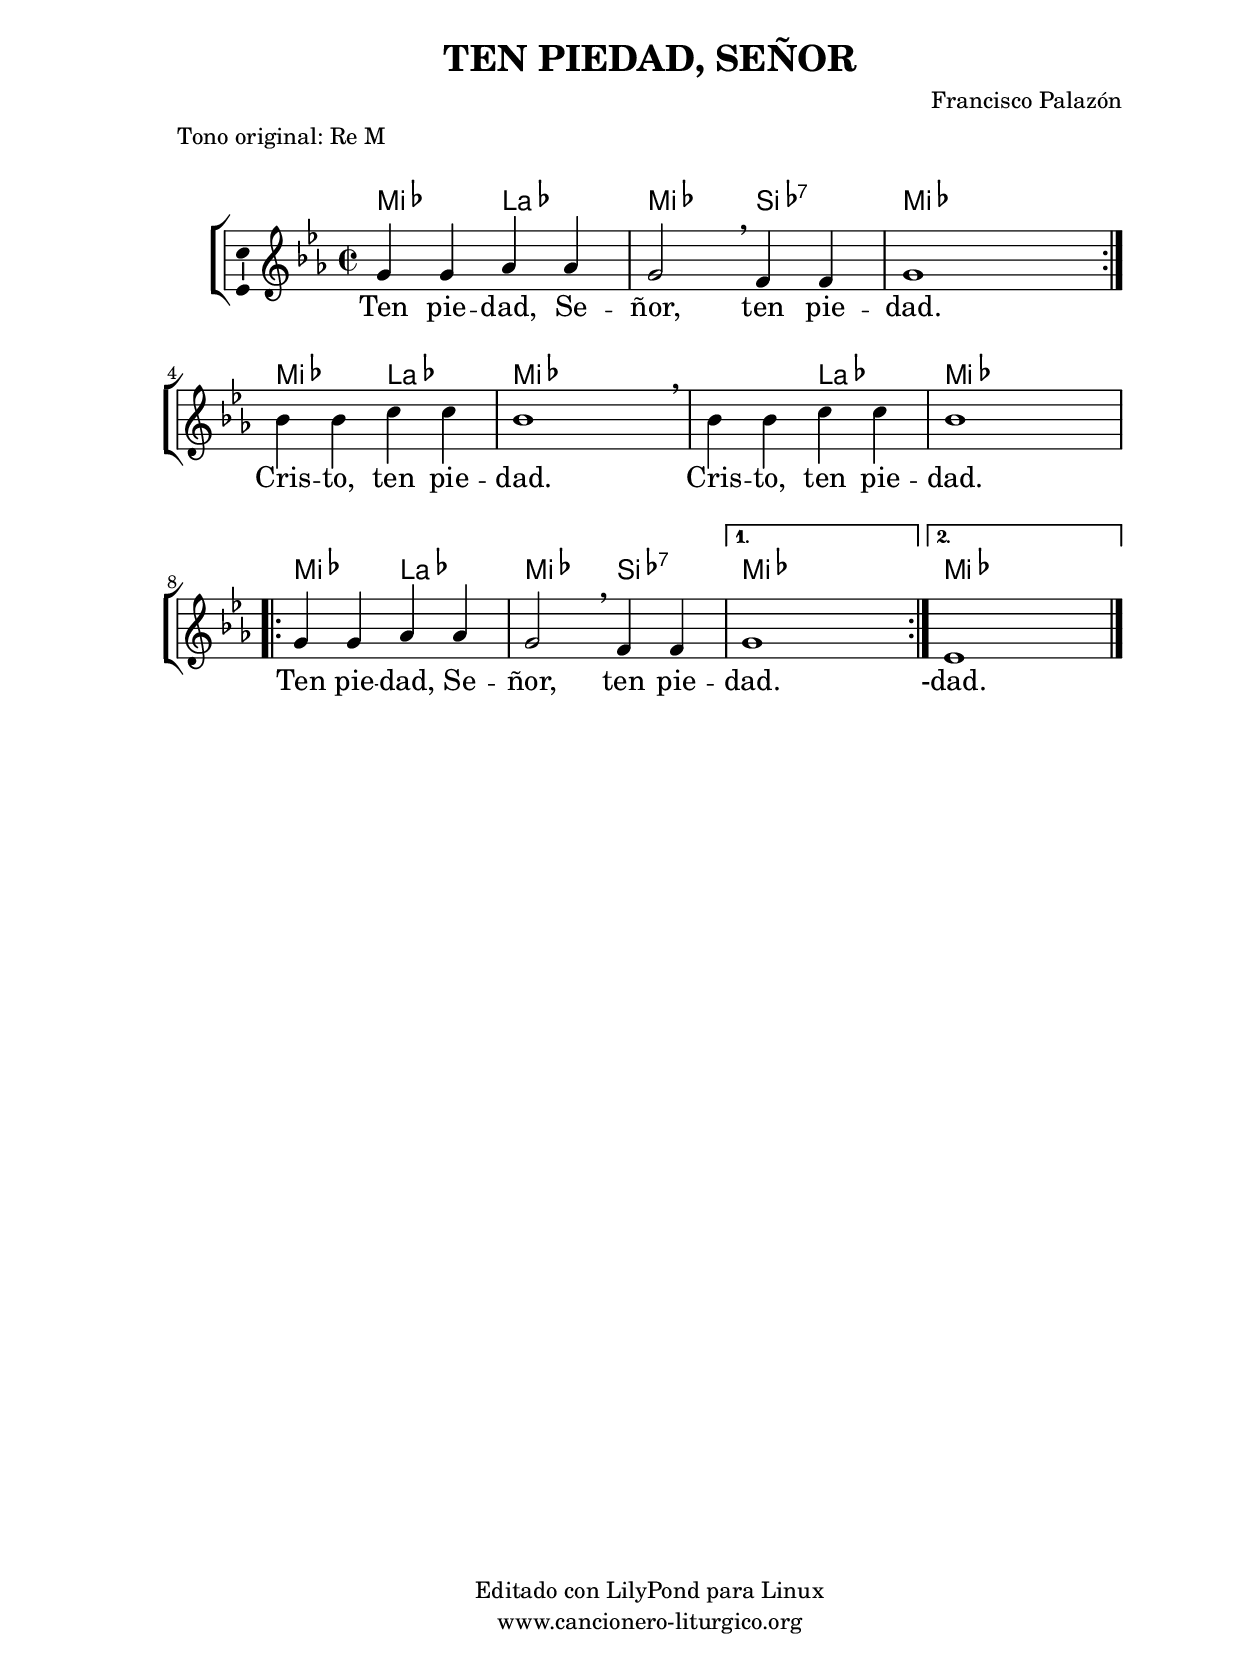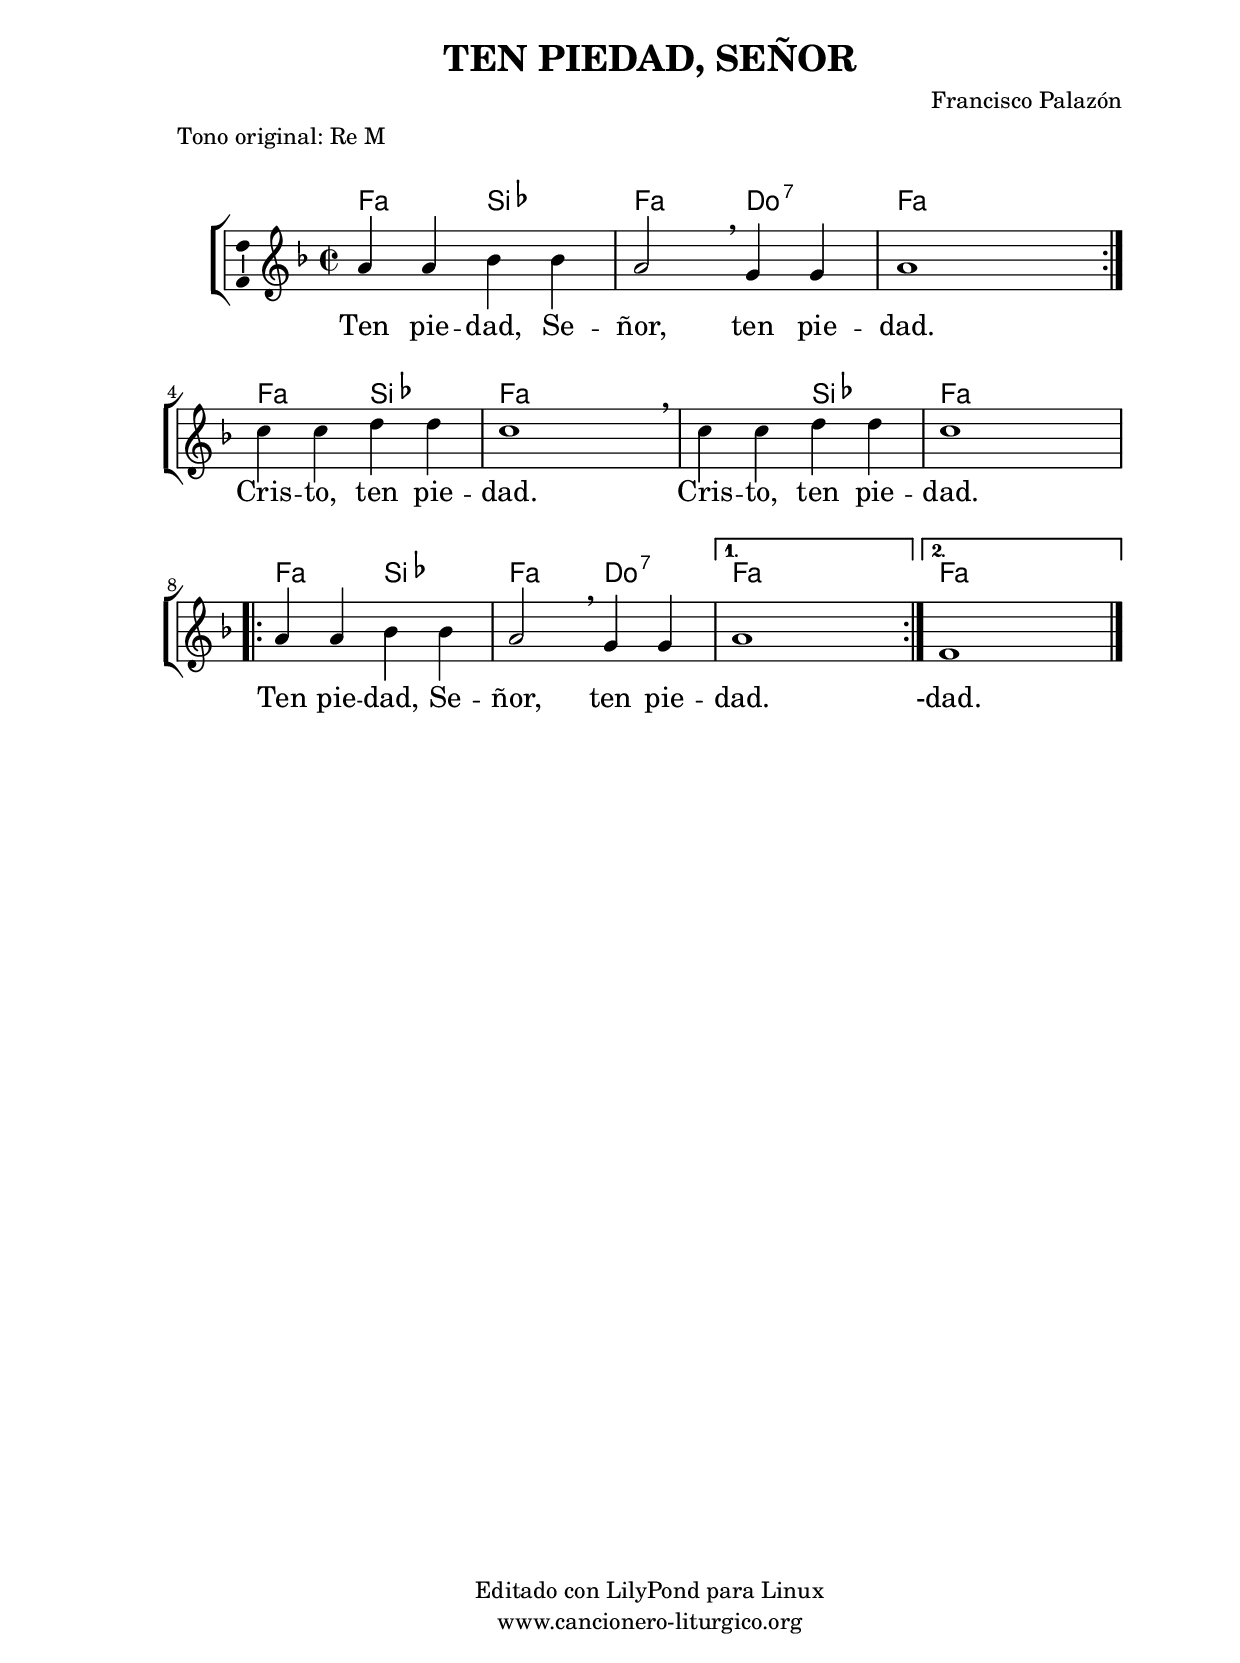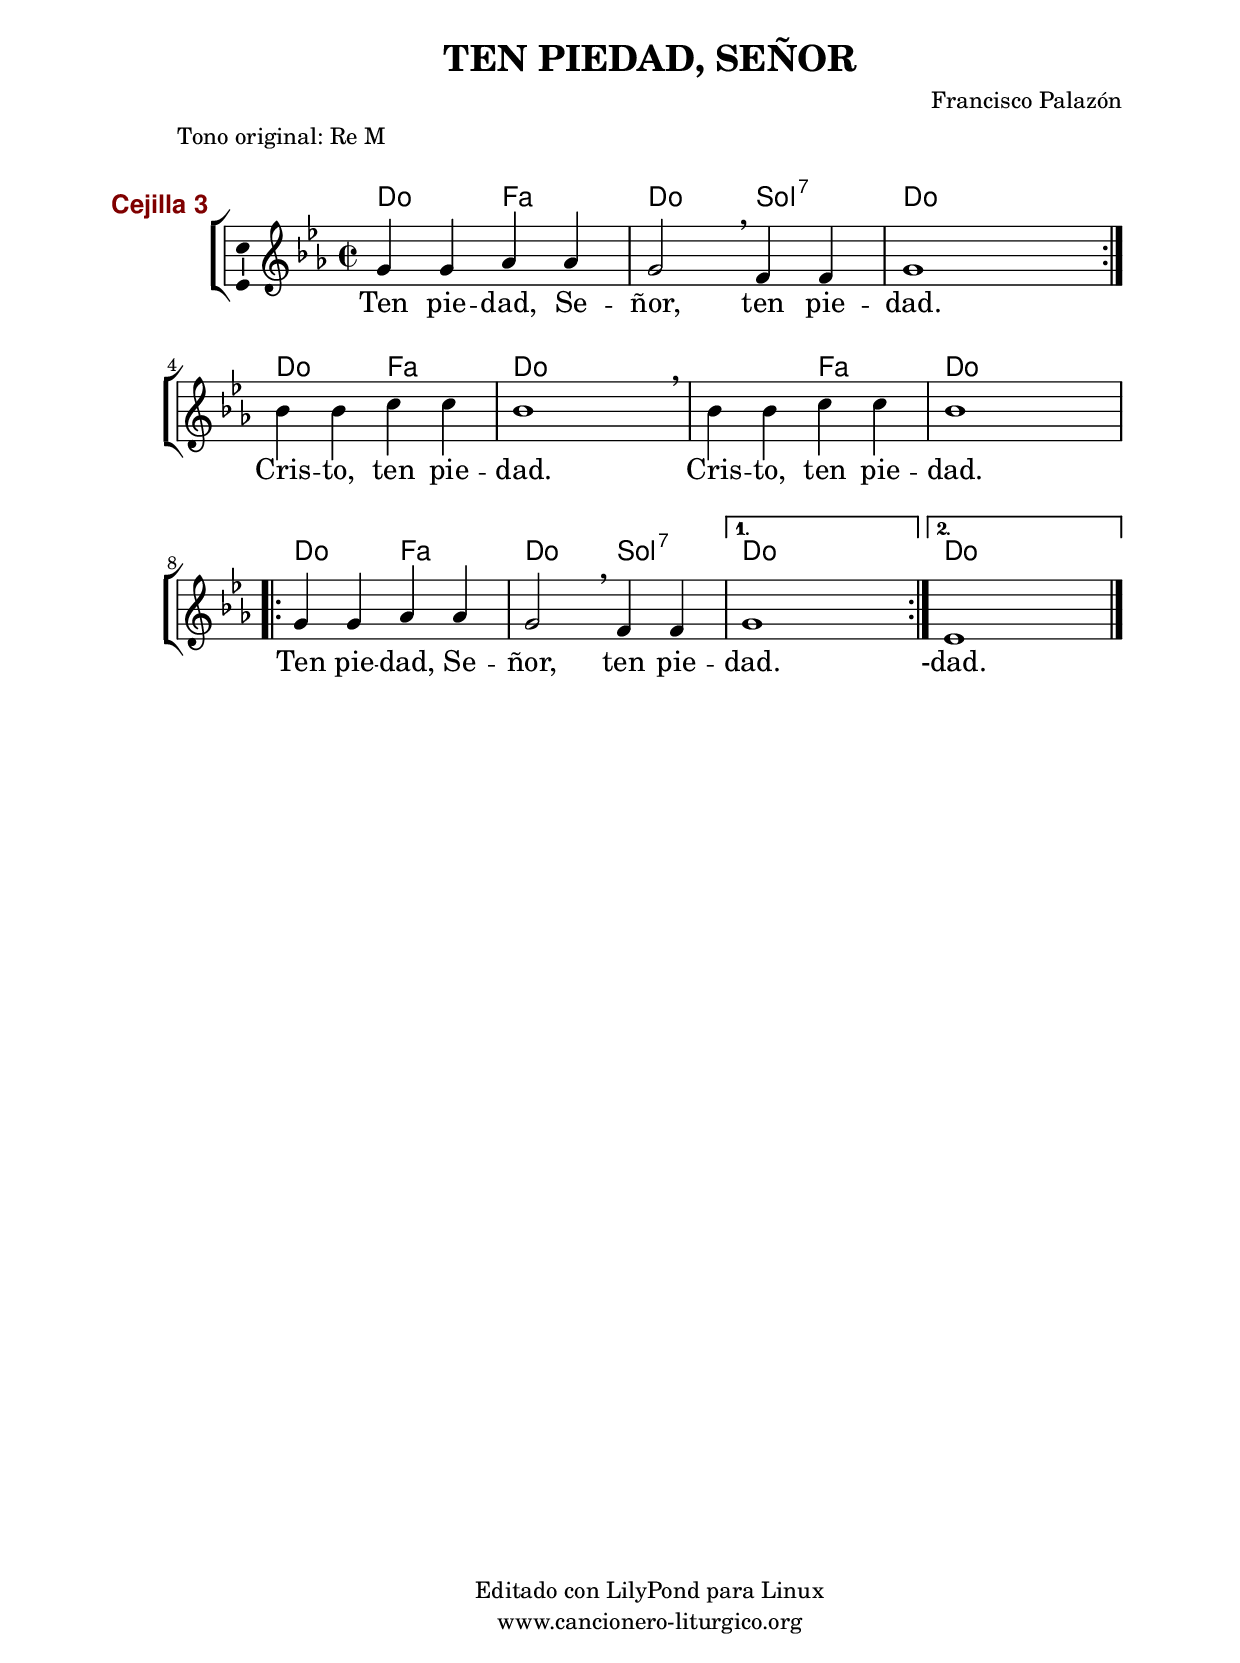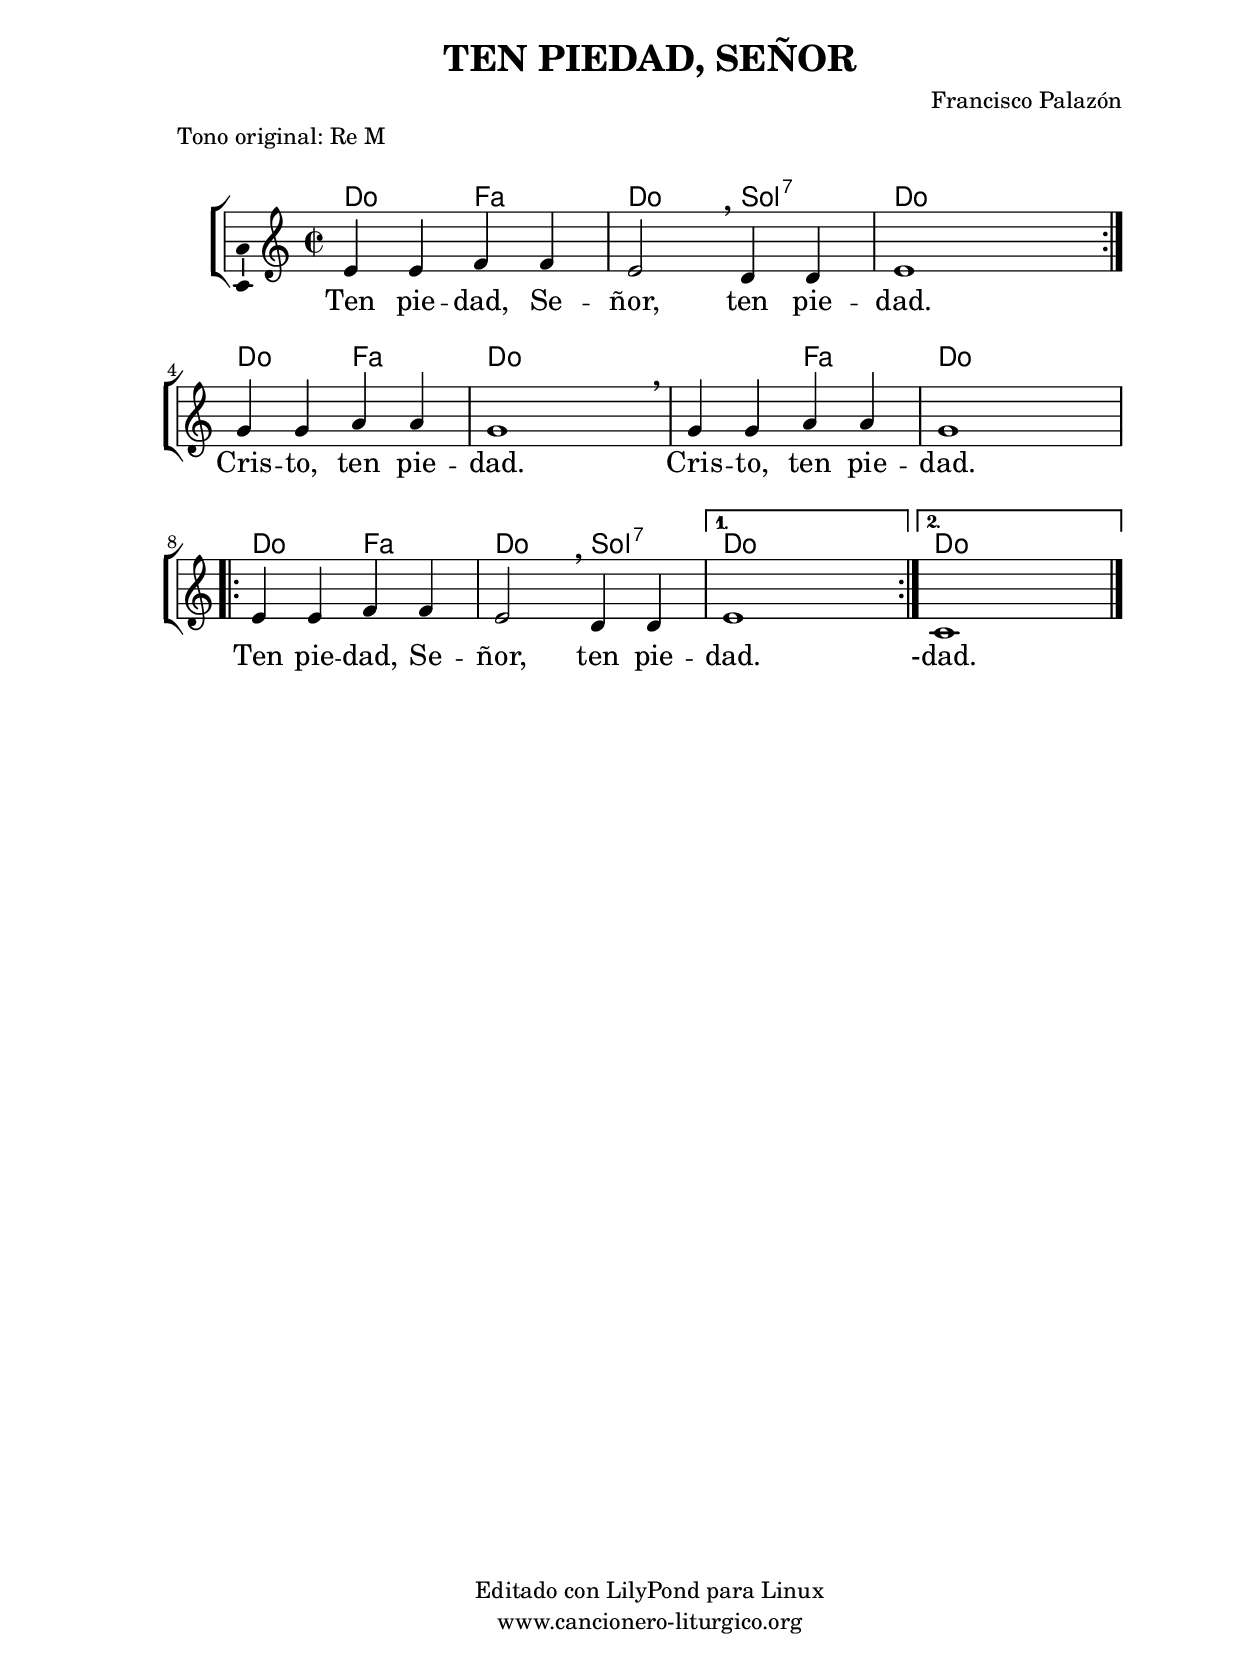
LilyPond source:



%versión de lilypond para la que se ha escrito esta partitura:
\version "2.16.0"

	%Tamaño papel
	#(set-default-paper-size "a4")
	%Tamaño partitura
	#(set-global-staff-size 20)
	%No responde al pulsar sobre una nota
	#(ly:set-option 'point-and-click #f)

%parámetros del encabezamiento:
\header {
	title = "TEN PIEDAD, SEÑOR"
	subtitle = ""
	composer = "Francisco Palazón"
	poet = "" %Tomado del Libro del Organista, vol 8 (Ordinario de la Misa)
	meter = "Tono original: Re M"
	arranger = ""
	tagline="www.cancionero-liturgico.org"
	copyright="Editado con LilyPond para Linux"
	tiempo = ""
	usos = "Kyrie"
	letra = ""
	}

%parámetros asociados al papel:
\paper  {
	oddHeaderMarkup = \markup {\fill-line { \on-the-fly #not-first-page \fromproperty #'header:title \on-the-fly #not-first-page \fromproperty #'header:composer }}
	evenHeaderMarkup = \markup {\fill-line { \fromproperty #'header:composer \fromproperty #'header:title }}
	#(set-paper-size "a4")
	print-page-number = ##f
	first-page-number = 1
	print-first-page-number = ##f
%	head-separation = 3.0 \cm
	top-margin = 2.0 \cm
	bottom-margin = 0.5\cm
%%%	bottom-margin = -3.5\cm
	left-margin = 3.0 \cm
	line-width = 16.0 \cm 
	indent = 8\mm
	interscoreline = 2.\mm
	between-system-space = 15\mm
%	para que las partituras no llenen la hoja:
	ragged-bottom = ##t
%	idem para la última hoja:
	ragged-last-bottom = ##f
%	para que las partituras llenen el ancho del papel:
	ragged-last = ##f
	after-title-space = 2.5 \cm
%page-count=1
%system-count=8

	%Flexible Vertical Spacing
%	markup-markup-spacing =
%	#'((basic-distance . 15) (minimum-distance . 15) (padding . 3))
	markup-system-spacing =
	#'((basic-distance . 15) (minimum-distance . 15) (padding . 3))
	system-system-spacing =
	#'((basic-distance . 15) (minimum-distance . 15) (padding . 3))
	score-system-spacing =
	#'((basic-distance . 15) (minimum-distance . 15) (padding . 5))
%	top-system-spacing = % header
%	#'((basic-distance . 8) (minimum-distance . 0) (padding . 0))
%	top-markup-spacing =
%	#'((basic-distance . 20) (minimum-distance . 20) (padding . 0))
	last-bottom-spacing = % footer
	#'((basic-distance . 5) (minimum-distance . 5) (padding . 0))
%	score-markup-spacing =
%	#'((basic-distance . 16) (minimum-distance . 13) (padding . 0))

	}


%parámetros que afectan a toda la partitura:
global =  {
	%clave de sol (G):
	\clef G
	%armadura:
	\transpose d ees
	\key d \major
	\tempo 4=120
	\set Score.tempoHideNote = ##t
	}


acordes = {
	\italianChords
	\chordmode {
	\transpose d ees
{

\repeat volta 2 {
d2 g d a:7 d s
}

d2 g d s
d2 g d s

\repeat volta 2 {
d2 g d a:7
}

\alternative {
{
d s
}
{
d s
}
}

	}
	}
}

melodia = 

	\transpose d ees
{
	\relative c'{
	\time 2/2

\repeat volta 2 {
fis4 fis g g
fis2 \breathe e4 e
fis1
}
%%%\bar "||"
\break

a4 a b b
a1 \breathe
a4 a b b
a1
%%%\bar "||"
\break

\repeat volta 2 {
fis4 fis g g
fis2 \breathe e4 e
}
\alternative {
{
fis1
}
%%%fis4 fis g g
%%%fis2 \breathe e4 e
{
d1
}
}

\bar "|."
	}
	}


texto = \lyricmode {
Ten pie -- dad, Se -- ñor, ten pie -- dad.
Cris -- to, ten pie -- dad. Cris -- to, ten pie -- dad.
Ten pie -- dad, Se -- ñor, ten pie -- dad.
%%%Ten pie -- dad, Se -- ñor, ten pie -- dad.
-dad.

	}


acordesStaff = \context ChordNames = acordesStaff <<
	\set chordChanges = ##t
	\acordes
	>>


%%%%%%%%%%%%%%%%%%%%%%%%%%%%%%%%%%% CEJILLA %%%%%%%%%%%%%%%%%%%%%%%%%%%%%%%%%%%
acordescejilla = {
%%%	\override ChordNames.ChordName #'font-size = #-1
%%%	\override ChordNames.ChordName #'font-series = #'bold
	\transpose ees c {
		\acordes
		}
	}

acordescejillaStaff = \context ChordNames = acordescejillaStaff <<
	\set Staff.instrumentName = \markup \with-color #darkred \larger \bold \sans "Cejilla 3"
	\set chordChanges = ##t
	\acordescejilla
	>>
%%%%%%%%%%%%%%%%%%%%%%%%%%%%%%%%%%% CEJILLA %%%%%%%%%%%%%%%%%%%%%%%%%%%%%%%%%%%


vozStaff = \context Voice = vozStaff
\with {\consists "Ambitus_engraver"}
<<
%	\set Staff.instrumentName = ""
%	\set Staff.shortInstrumentName = ""
%	\set Staff.midiInstrument = #"clarinet"
%	\set Staff.midiInstrument = #"cello"
%	\set Staff.midiInstrument = #"flute"
	\set Staff.midiInstrument = #"electric guitar (jazz)"
%	\set Staff.midiInstrument = #"english horn"
%	\set Staff.midiInstrument = #"violin"
%	\set Staff.midiInstrument = #"glockenspiel"
	\set Staff.midiMinimumVolume = #0.7
	\set Staff.midiMaximumVolume = #0.9
	\global
	\melodia
	>>


textoStaff = \context Lyrics = textoStaff <<
	\lyricsto vozStaff \texto
	>>


\book {
	\score {
		\context ChoirStaff {
			\override StaffGroup.SystemStartBracket #'collapse-height = #1
			\override Score.SystemStartBar #'collapse-height = #1
			<<
			\acordesStaff
			\vozStaff
			\textoStaff
			>>
			}
		\layout {
	    		\context {
				\Lyrics
				\override LyricText #'font-size = #2
				}
	   		 \context {
				\Score
				\override StaffSymbol #'staff-space = #(magstep +3)
				}
			}
		}
	\score {
		\unfoldRepeats
		\context ChoirStaff {
			<<
			\acordesStaff
			\vozStaff
			>>
			}
		\midi {
	  		\context {
	  			\Score
				tempoWholesPerMinute = #(ly:make-moment 70 4)
				}
			}
		}
	}


%Partitura para guitarra
#(define output-suffix "G")
\book {
	\score {
		\context ChoirStaff {
			\override StaffGroup.SystemStartBracket #'collapse-height = #1
			\override Score.SystemStartBar #'collapse-height = #1
			<<
			\acordescejillaStaff
			\vozStaff
			\textoStaff
			>>
			}
		\layout {
%%%%%%%%%%%%%%%%%%%%%%%%%%%%%%%%%%% CEJILLA %%%%%%%%%%%%%%%%%%%%%%%%%%%%%%%%%%%
			\context {
				\ChordNames \consists Instrument_name_engraver
				}
%%%%%%%%%%%%%%%%%%%%%%%%%%%%%%%%%%% CEJILLA %%%%%%%%%%%%%%%%%%%%%%%%%%%%%%%%%%%
	    		\context {
				\Lyrics
				\override LyricText #'font-size = #2
				}
	   		 \context {
				\Score
				\override StaffSymbol #'staff-space = #(magstep +3)
				}
			}
		}
	}


#(define output-suffix "C")
\book {
	\score {
		\context ChoirStaff {
			\override StaffGroup.SystemStartBracket #'collapse-height = #1
			\override Score.SystemStartBar #'collapse-height = #1
\transpose c d
			<<
			\acordesStaff
			\vozStaff
			\textoStaff
			>>
			}
		\layout {
	    		\context {
				\Lyrics
				\override LyricText #'font-size = #2
				}
	   		 \context {
				\Score
				\override StaffSymbol #'staff-space = #(magstep +3)
				}
			}
		}
	}


#(define output-suffix "S")
\book {
	\score {
		\context ChoirStaff {
			\override StaffGroup.SystemStartBracket #'collapse-height = #1
			\override Score.SystemStartBar #'collapse-height = #1
\transpose c a,
			<<
			\acordesStaff
			\vozStaff
			\textoStaff
			>>
			}
		\layout {
	    		\context {
				\Lyrics
				\override LyricText #'font-size = #2
				}
	   		 \context {
				\Score
				\override StaffSymbol #'staff-space = #(magstep +3)
				}
			}
		}
	}


